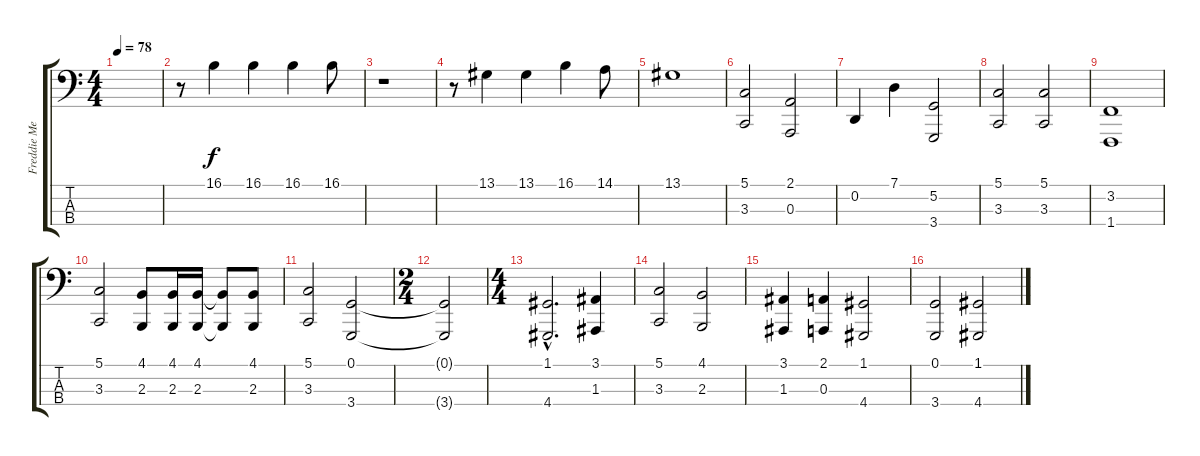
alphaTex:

\track ("Freddie Mercury - Piano LH" "Freddie Me") {instrument acousticgrandpiano}
\staff {score tabs}
\tuning (G2 D2 A1 E1) {hide}
\ts (4 4)
\tempo 78
\clef f4
\ks c
|
r.8 16.1.4 16.1.4 16.1.4 16.1.8 |
r.1 |
r.8 13.1.4 13.1.4 16.1.4 14.1.8 |
13.1.1 |
(5.1 3.3).2 (2.1 0.3).2 |
0.2.4 7.1.4 (5.2 3.4).2 |
(5.1 3.3).2 (5.1 3.3).2 |
(3.2 1.4).1 |
(5.1 3.3).2 (4.1 2.3).8 (4.1 2.3).16 (4.1 2.3).16 (4.1{t} 2.3{t}).8 (4.1 2.3).8 |
(5.1 3.3).2 (0.1 3.4).2 |
\ts (2 4)
(0.1{t} 3.4{t}).2 |
\ts (4 4)
(1.1{hac} 4.4{hac}).2{d} (3.1 1.3).4 |
(5.1 3.3).2 (4.1 2.3).2 |
(3.1 1.3).4 (2.1 0.3).4 (1.1 4.4).2 |
(0.1 3.4).2 (1.1 4.4).2
